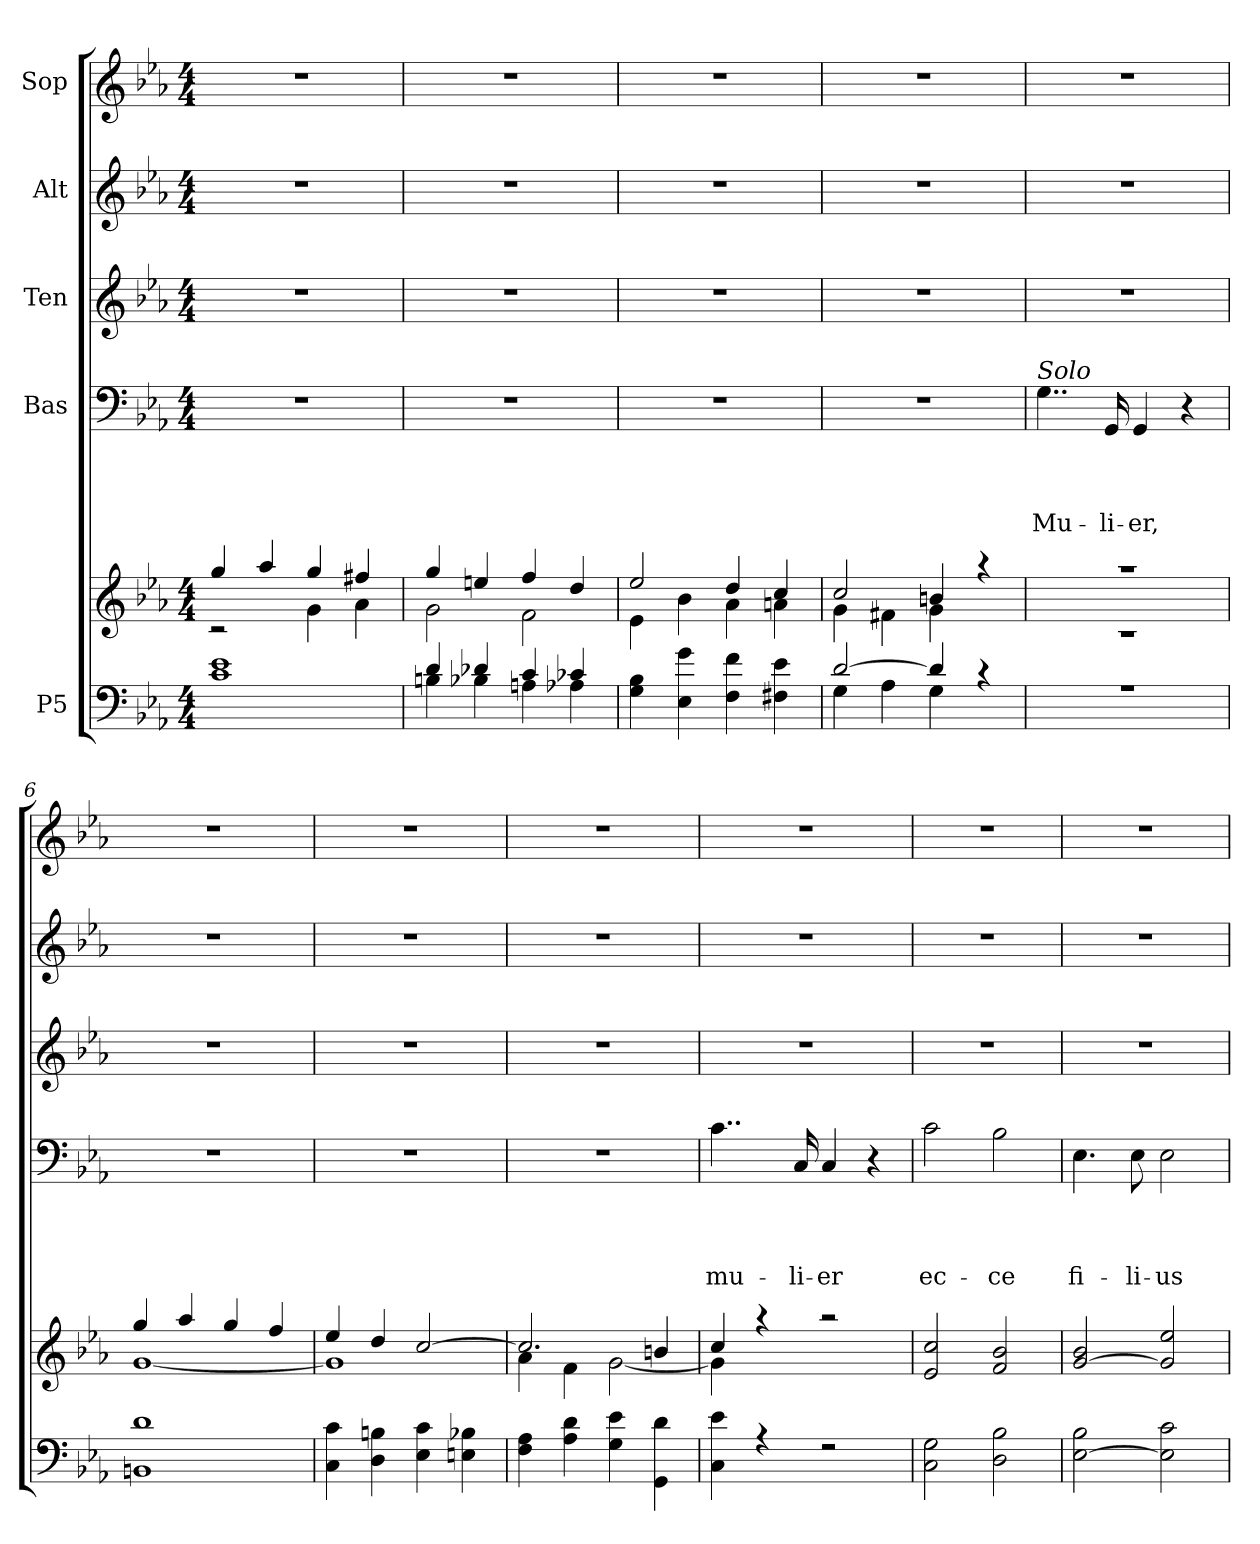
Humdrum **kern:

**kern	**kern	**kern	**text	**text	**text	**text	**kern	**kern	**kern
*part5	*part5	*part4	*part4	*part4	*part4	*part4	*part3	*part2	*part1
*staff6	*staff5	*staff4	*staff4	*staff4	*staff4	*staff4	*staff3	*staff2	*staff1
*I"P5	*	*I"Bas	*	*	*	*	*I"Ten	*I"Alt	*I"Sop
*clefF4	*clefG2	*clefF4	*	*	*	*	*clefG2	*clefG2	*clefG2
*k[b-e-a-]	*k[b-e-a-]	*k[b-e-a-]	*	*	*	*	*k[b-e-a-]	*k[b-e-a-]	*k[b-e-a-]
*E-:	*E-:	*E-:	*	*	*	*	*E-:	*E-:	*E-:
*M4/4	*M4/4	*M4/4	*	*	*	*	*M4/4	*M4/4	*M4/4
*MM90	*MM90	*MM90	*	*	*	*	*MM90	*MM90	*MM90
=1	=1	=1	=1	=1	=1	=1	=1	=1	=1
*^	*^	*	*	*	*	*	*	*	*
1c 1e-	1ryy	4gg/	2rc	1r	.	.	.	.	1r	1r	1r
.	.	4aa-/	.	.	.	.	.	.	.	.	.
.	.	4gg/	4g\	.	.	.	.	.	.	.	.
.	.	4ff#X/	4a-\	.	.	.	.	.	.	.	.
=2	=2	=2	=2	=2	=2	=2	=2	=2	=2	=2	=2
4d/	4Bn\	4gg/	2g\	1r	.	.	.	.	1r	1r	1r
4d-X/	4B-X\	4een/	.	.	.	.	.	.	.	.	.
4c/	4An\	4ff/	2f\	.	.	.	.	.	.	.	.
4c-X/	4A-X\	4dd/	.	.	.	.	.	.	.	.	.
=3	=3	=3	=3	=3	=3	=3	=3	=3	=3	=3	=3
4G\ 4B-\	1ryy	2ee-/	4e-\	1r	.	.	.	.	1r	1r	1r
4E-\ 4g\	.	.	4b-\	.	.	.	.	.	.	.	.
4F\ 4f\	.	4dd/	4a-\	.	.	.	.	.	.	.	.
4F#X\ 4e-\	.	4cc/	4an\	.	.	.	.	.	.	.	.
=4	=4	=4	=4	=4	=4	=4	=4	=4	=4	=4	=4
[>2d/	4G\	2cc/	4g\	1r	.	.	.	.	1r	1r	1r
.	4A-\	.	4f#X\	.	.	.	.	.	.	.	.
4d/]	4G\	4bn/	4g\	.	.	.	.	.	.	.	.
4rc	4ryy	4raa	4ryy	.	.	.	.	.	.	.	.
=5	=5	=5	=5	=5	=5	=5	=5	=5	=5	=5	=5
!	!	!	!	!LO:TX:a:i:t=Solo	!	!	!	!	!	!	!
!	!	!	!	!	!	!	!	!LO:LY:b	!	!	!
1r	1ryy	1raa	1rc	4..G\	.	.	.	Mu-	1r	1r	1r
!	!	!	!	!	!	!	!	!LO:LY:b	!	!	!
.	.	.	.	16GG/	.	.	.	-li-	.	.	.
!	!	!	!	!	!	!	!	!LO:LY:b	!	!	!
.	.	.	.	4GG/	.	.	.	-er,	.	.	.
.	.	.	.	4r	.	.	.	.	.	.	.
=6	=6	=6	=6	=6	=6	=6	=6	=6	=6	=6	=6
1BBn 1d	1ryy	4gg/	[<1g	1r	.	.	.	.	1r	1r	1r
.	.	4aa-/	.	.	.	.	.	.	.	.	.
.	.	4gg/	.	.	.	.	.	.	.	.	.
.	.	4ff/	.	.	.	.	.	.	.	.	.
=7	=7	=7	=7	=7	=7	=7	=7	=7	=7	=7	=7
4C\ 4c\	1ryy	4ee-/	1g]	1r	.	.	.	.	1r	1r	1r
4D\ 4Bn\	.	4dd/	.	.	.	.	.	.	.	.	.
4E-\ 4c\	.	[>2cc/	.	.	.	.	.	.	.	.	.
4En\ 4B-X\	.	.	.	.	.	.	.	.	.	.	.
=8	=8	=8	=8	=8	=8	=8	=8	=8	=8	=8	=8
4F\ 4A-\	1ryy	2.cc/]	4a-\	1r	.	.	.	.	1r	1r	1r
4A-\ 4d\	.	.	4f\	.	.	.	.	.	.	.	.
4G\ 4e-\	.	.	[<2g\	.	.	.	.	.	.	.	.
4GG\ 4d\	.	4bn/	.	.	.	.	.	.	.	.	.
=9	=9	=9	=9	=9	=9	=9	=9	=9	=9	=9	=9
!	!	!	!	!	!	!	!	!LO:LY:b	!	!	!
4C\ 4e-\	1ryy	4cc/	4g\]	4..c\	.	.	.	mu-	1r	1r	1r
4r	.	4raa	2.ryy	.	.	.	.	.	.	.	.
!	!	!	!	!	!	!	!	!LO:LY:b	!	!	!
.	.	.	.	16C/	.	.	.	-li-	.	.	.
!	!	!	!	!	!	!	!	!LO:LY:b	!	!	!
2r	.	2raa	.	4C/	.	.	.	-er	.	.	.
.	.	.	.	4r	.	.	.	.	.	.	.
=10	=10	=10	=10	=10	=10	=10	=10	=10	=10	=10	=10
!	!	!	!	!	!	!	!	!LO:LY:b	!	!	!
2C\ 2G\	1ryy	2e-/ 2cc/	1ryy	2c\	.	.	.	ec-	1r	1r	1r
!	!	!	!	!	!	!	!	!LO:LY:b	!	!	!
2D\ 2B-\	.	2f/ 2b-/	.	2B-\	.	.	.	-ce	.	.	.
!!LO:LB:g=z
=11	=11	=11	=11	=11	=11	=11	=11	=11	=11	=11	=11
!	!	!	!	!	!	!	!	!LO:LY:b	!	!	!
[<2E-\ 2B-\	1ryy	[<2g/ 2b-/	1ryy	4.E-\	.	.	.	fi-	1r	1r	1r
!	!	!	!	!	!	!	!	!LO:LY:b	!	!	!
.	.	.	.	8E-\	.	.	.	-li-	.	.	.
!	!	!	!	!	!	!	!	!LO:LY:b	!	!	!
2E-\] 2c\	.	2g/] 2ee-/	.	2E-\	.	.	.	-us	.	.	.
*v	*v	*	*	*	*	*	*	*	*	*	*
*	*v	*v	*	*	*	*	*	*	*	*
=	=	=	=	=	=	=	=	=	=
*-	*-	*-	*-	*-	*-	*-	*-	*-	*-
